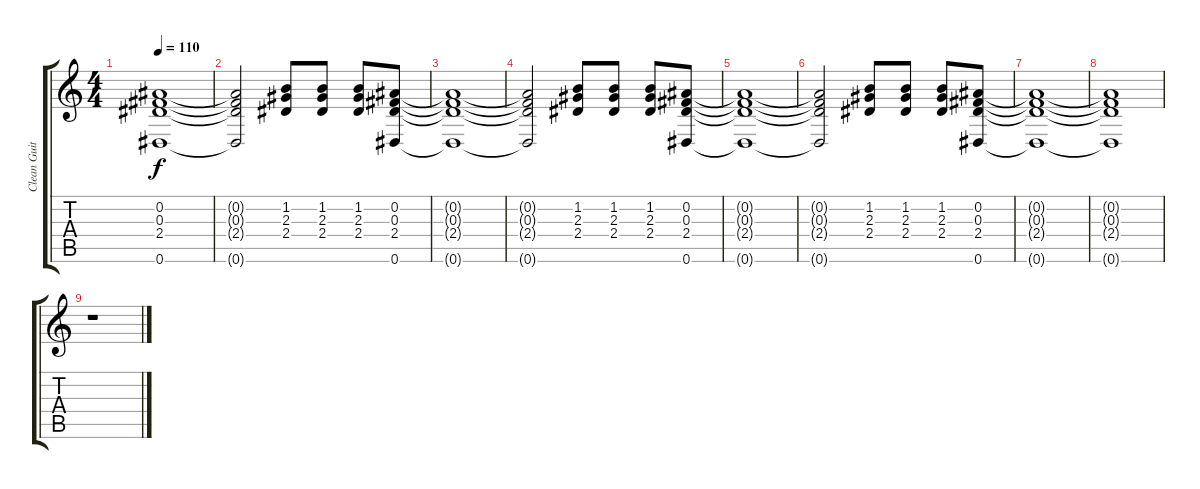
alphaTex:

\track ("Clean Guitar" "Clean Guit") {instrument electricguitarclean}
\staff {score tabs}
\tuning (Eb4 Bb3 Gb3 Db3 Ab2 Eb2) {hide}
\ts (4 4)
\tempo 110
\clef g2
\ks c
(0.2{t} 0.3{t} 2.4{t} 0.6{t}).1{dy f} |
(0.2{t} 0.3{t} 2.4{t} 0.6{t}).2 (1.2 2.3 2.4).8 (1.2 2.3 2.4).8 (1.2 2.3 2.4).8 (0.2 0.3 2.4 0.6).8 |
(0.2{t} 0.3{t} 2.4{t} 0.6{t}).1 |
(0.2{t} 0.3{t} 2.4{t} 0.6{t}).2 (1.2 2.3 2.4).8 (1.2 2.3 2.4).8 (1.2 2.3 2.4).8 (0.2 0.3 2.4 0.6).8 |
(0.2{t} 0.3{t} 2.4{t} 0.6{t}).1 |
(0.2{t} 0.3{t} 2.4{t} 0.6{t}).2 (1.2 2.3 2.4).8 (1.2 2.3 2.4).8 (1.2 2.3 2.4).8 (0.2 0.3 2.4 0.6).8 |
(0.2{t} 0.3{t} 2.4{t} 0.6{t}).1{volume 14} |
(0.2{t} 0.3{t} 2.4{t} 0.6{t}).1{volume 7} |
r.1
